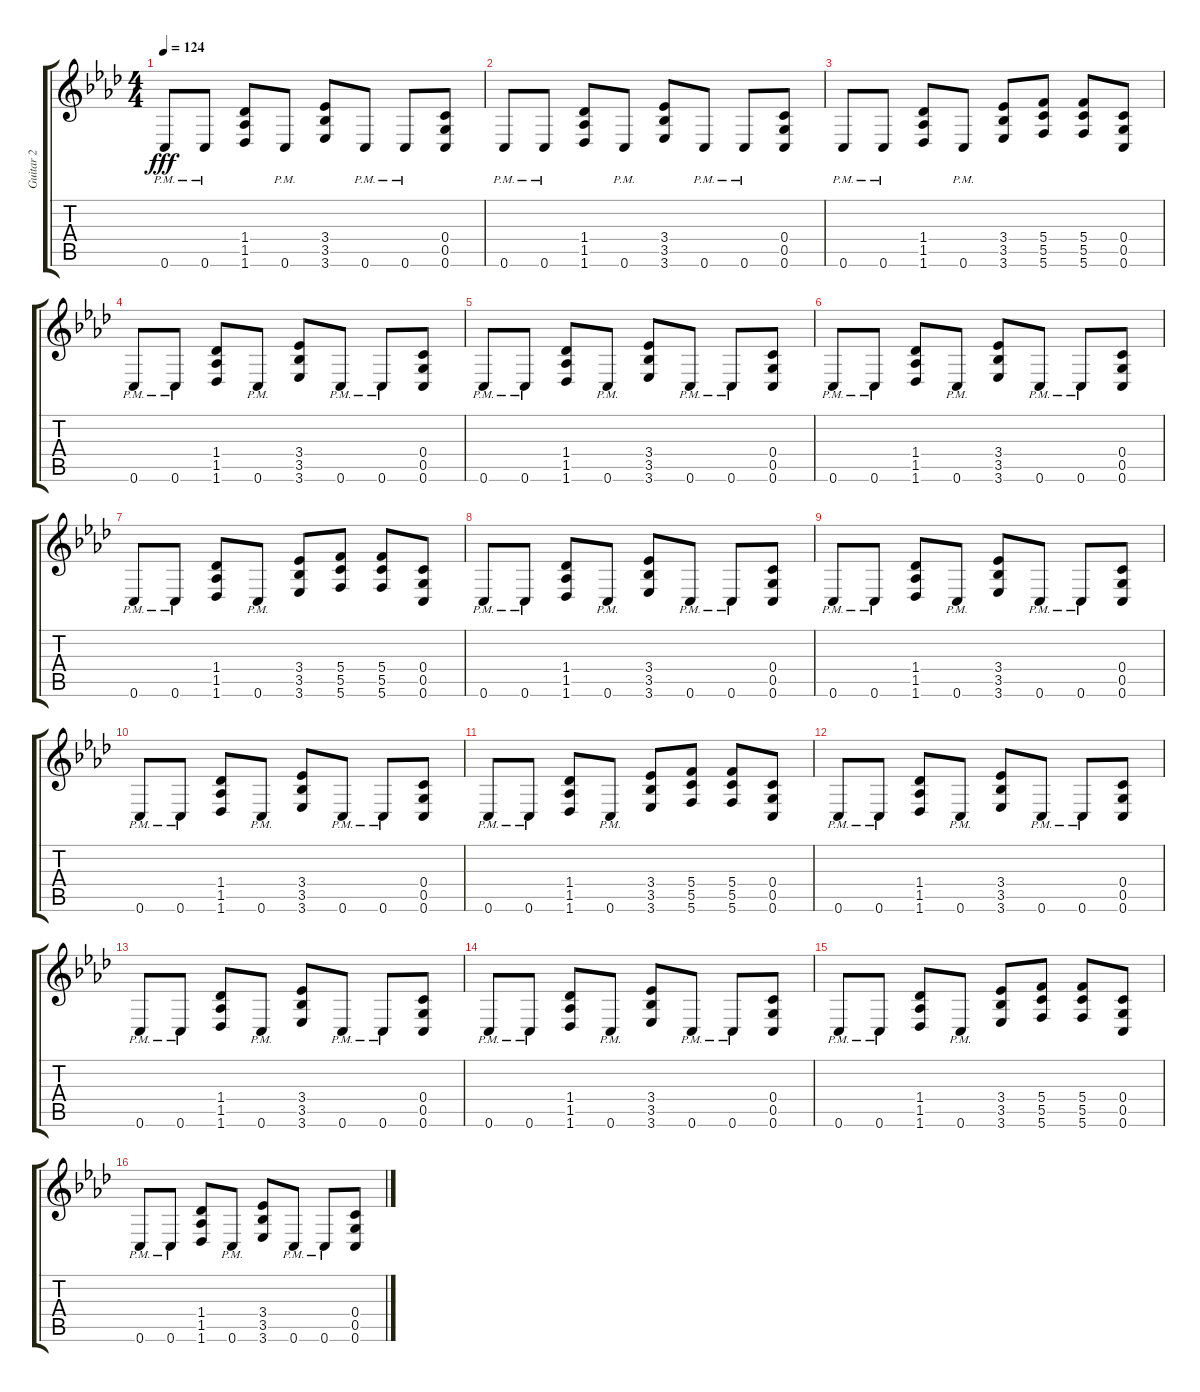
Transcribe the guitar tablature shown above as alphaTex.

\track ("Guitar 2" "Guitar 2") {instrument acousticguitarsteel}
\staff {score tabs}
\tuning (D4 A3 F3 C3 G2 C2) {hide}
\ts (4 4)
\tempo 124
\clef g2
\ks ab
0.6{pm}.8{dy fff} 0.6{pm}.8 (1.4 1.5 1.6).8 0.6{pm}.8 (3.4 3.5 3.6).8 0.6{pm}.8 0.6{pm}.8 (0.4 0.5 0.6).8 |
0.6{pm}.8 0.6{pm}.8 (1.4 1.5 1.6).8 0.6{pm}.8 (3.4 3.5 3.6).8 0.6{pm}.8 0.6{pm}.8 (0.4 0.5 0.6).8 |
0.6{pm}.8 0.6{pm}.8 (1.4 1.5 1.6).8 0.6{pm}.8 (3.4 3.5 3.6).8 (5.4 5.5 5.6).8 (5.4 5.5 5.6).8 (0.4 0.5 0.6).8 |
0.6{pm}.8 0.6{pm}.8 (1.4 1.5 1.6).8 0.6{pm}.8 (3.4 3.5 3.6).8 0.6{pm}.8 0.6{pm}.8 (0.4 0.5 0.6).8 |
0.6{pm}.8 0.6{pm}.8 (1.4 1.5 1.6).8 0.6{pm}.8 (3.4 3.5 3.6).8 0.6{pm}.8 0.6{pm}.8 (0.4 0.5 0.6).8 |
0.6{pm}.8 0.6{pm}.8 (1.4 1.5 1.6).8 0.6{pm}.8 (3.4 3.5 3.6).8 0.6{pm}.8 0.6{pm}.8 (0.4 0.5 0.6).8 |
0.6{pm}.8 0.6{pm}.8 (1.4 1.5 1.6).8 0.6{pm}.8 (3.4 3.5 3.6).8 (5.4 5.5 5.6).8 (5.4 5.5 5.6).8 (0.4 0.5 0.6).8 |
0.6{pm}.8 0.6{pm}.8 (1.4 1.5 1.6).8 0.6{pm}.8 (3.4 3.5 3.6).8 0.6{pm}.8 0.6{pm}.8 (0.4 0.5 0.6).8 |
0.6{pm}.8 0.6{pm}.8 (1.4 1.5 1.6).8 0.6{pm}.8 (3.4 3.5 3.6).8 0.6{pm}.8 0.6{pm}.8 (0.4 0.5 0.6).8 |
0.6{pm}.8 0.6{pm}.8 (1.4 1.5 1.6).8 0.6{pm}.8 (3.4 3.5 3.6).8 0.6{pm}.8 0.6{pm}.8 (0.4 0.5 0.6).8 |
0.6{pm}.8 0.6{pm}.8 (1.4 1.5 1.6).8 0.6{pm}.8 (3.4 3.5 3.6).8 (5.4 5.5 5.6).8 (5.4 5.5 5.6).8 (0.4 0.5 0.6).8 |
0.6{pm}.8 0.6{pm}.8 (1.4 1.5 1.6).8 0.6{pm}.8 (3.4 3.5 3.6).8 0.6{pm}.8 0.6{pm}.8 (0.4 0.5 0.6).8 |
0.6{pm}.8 0.6{pm}.8 (1.4 1.5 1.6).8 0.6{pm}.8 (3.4 3.5 3.6).8 0.6{pm}.8 0.6{pm}.8 (0.4 0.5 0.6).8 |
0.6{pm}.8 0.6{pm}.8 (1.4 1.5 1.6).8 0.6{pm}.8 (3.4 3.5 3.6).8 0.6{pm}.8 0.6{pm}.8 (0.4 0.5 0.6).8 |
0.6{pm}.8 0.6{pm}.8 (1.4 1.5 1.6).8 0.6{pm}.8 (3.4 3.5 3.6).8 (5.4 5.5 5.6).8 (5.4 5.5 5.6).8 (0.4 0.5 0.6).8 |
0.6{pm}.8 0.6{pm}.8 (1.4 1.5 1.6).8 0.6{pm}.8 (3.4 3.5 3.6).8 0.6{pm}.8 0.6{pm}.8 (0.4 0.5 0.6).8
